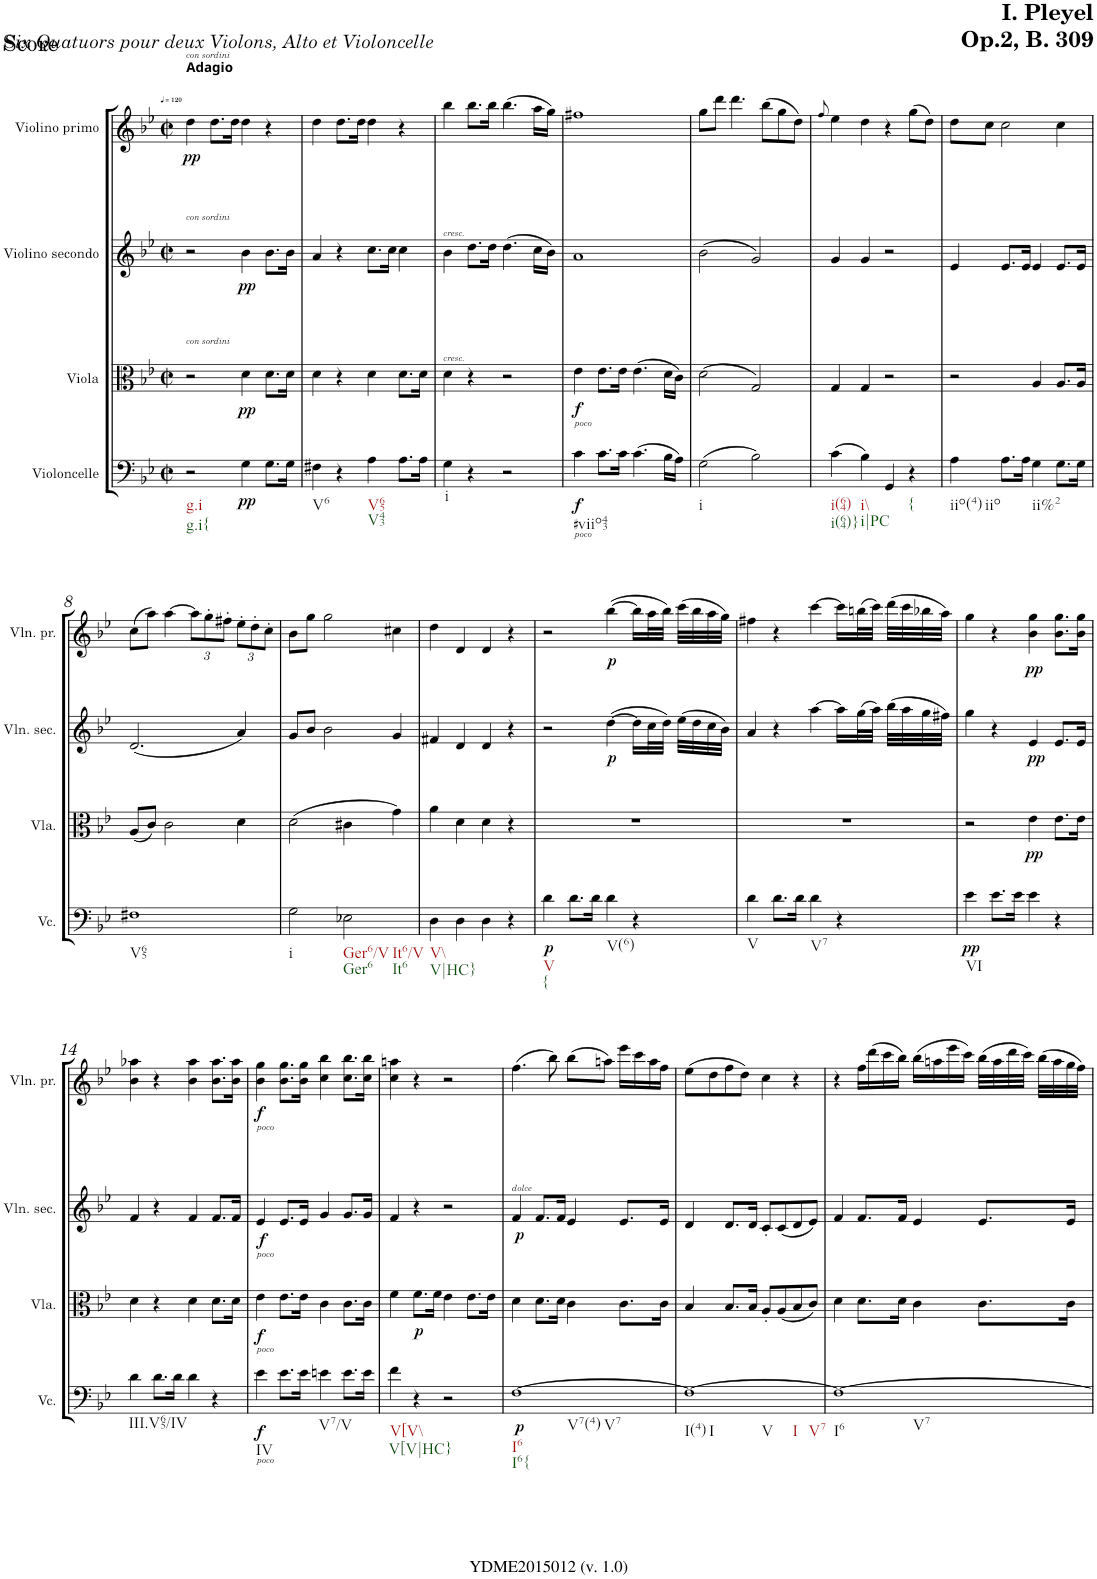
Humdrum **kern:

**kern	**dynam	**kern	**dynam	**kern	**dynam	**kern	**dynam
*part4	*part4	*part3	*part3	*part2	*part2	*part1	*part1
*staff4	*staff4	*staff3	*staff3	*staff2	*staff2	*staff1	*staff1
*I"Violoncelle	*	*I"Viola	*	*I"Violino secondo	*	*I"Violino primo	*
*I'Vc.	*	*I'Vla.	*	*I'Vln. sec.	*	*I'Vln. pr.	*
*clefF4	*	*clefC3	*	*clefG2	*	*clefG2	*
*k[b-e-]	*	*k[b-e-]	*	*k[b-e-]	*	*k[b-e-]	*
*B-:	*	*B-:	*	*B-:	*	*B-:	*
*M2/2	*	*M2/2	*	*M2/2	*	*M2/2	*
*met(c|)	*	*met(c|)	*	*met(c|)	*	*met(c|)	*
*MM120	*	*MM120	*	*MM120	*	*MM120	*
=1	=1	=1	=1	=1	=1	=1	=1
!	!	!	!	!	!	!LO:TX:a:B:t=Adagio	!
!	!	!	!	!	!	!LO:TX:a:i:t=con sordini	!
!	!	!	!	!LO:TX:a:i:t=con sordini	!	!	!
!	!	!LO:TX:a:i:t=con sordini	!	!	!	!	!
!LO:TX:b:t=g.i	!	!	!	!	!	!	!
!LO:TX:b:t=g.i{	!	!	!	!	!	!	!
!	!	!	!	!	!	!	!LO:DY:b
2r	.	2r	.	2r	.	4dd\	pp
.	.	.	.	.	.	8.dd\L	.
.	.	.	.	.	.	16dd\Jk	.
!	!LO:DY:b	!	!LO:DY:b	!	!LO:DY:b	!	!
4G\	pp	4d\	pp	4b-\	pp	4dd\	.
8.G\L	.	8.d\L	.	8.b-\L	.	4r	.
16G\Jk	.	16d\Jk	.	16b-\Jk	.	.	.
=2	=2	=2	=2	=2	=2	=2	=2
!LO:TX:b:t=V6	!	!	!	!	!	!	!
4F#X\	.	4d\	.	4a/	.	4dd\	.
4r	.	4r	.	4r	.	8.dd\L	.
.	.	.	.	.	.	16dd\Jk	.
!LO:TX:b:t=V65	!	!	!	!	!	!	!
!LO:TX:b:t=V43	!	!	!	!	!	!	!
4A\	.	4d\	.	8.cc\L	.	4dd\	.
.	.	.	.	16cc\Jk	.	.	.
8.A\L	.	8.d\L	.	4cc\	.	4r	.
16A\Jk	.	16d\Jk	.	.	.	.	.
=3	=3	=3	=3	=3	=3	=3	=3
!	!	!	!	!	!	!LO:TX:b:i:t=cresc.	!
!	!	!	!	!LO:TX:b:i:t=cresc.	!	!	!
!LO:TX:b:t=i	!	!	!	!	!	!	!
4G\	.	4d\	.	4b-\	.	4bb-\	.
4r	.	4r	.	8.dd\L	.	8.bb-\L	.
.	.	.	.	16dd\Jk	.	16bb-\Jk	.
2r	.	2r	.	(>4.dd\	.	(>4.bb-\	.
.	.	.	.	16cc\LL	.	16aa\LL	.
.	.	.	.	16b-\JJ)	.	16gg\JJ)	.
=4	=4	=4	=4	=4	=4	=4	=4
!	!	!LO:TX:b:i:t=poco	!	!	!	!	!
!LO:TX:b:i:t=poco	!	!	!	!	!	!	!
!LO:TX:b:t=#viio43	!	!	!	!	!	!	!
!	!LO:DY:b	!	!LO:DY:b	!	!	!	!
4c\	f	4e-\	f	1a	.	1ff#X	.
8.c\L	.	8.e-\L	.	.	.	.	.
16c\Jk	.	16e-\Jk	.	.	.	.	.
(>4.c\	.	(>4.e-\	.	.	.	.	.
16B-\LL	.	16d\LL	.	.	.	.	.
16A\JJ)	.	16c\JJ)	.	.	.	.	.
=5	=5	=5	=5	=5	=5	=5	=5
!LO:TX:b:t=i	!	!	!	!	!	!	!
(>2G\	.	(>2d\	.	(>2b-\	.	8gg\L	.
.	.	.	.	.	.	8ddd\J	.
.	.	.	.	.	.	4.ddd\	.
2B-\)	.	2G/)	.	2g/)	.	.	.
.	.	.	.	.	.	(>8bb-\L	.
.	.	.	.	.	.	8gg\	.
.	.	.	.	.	.	8dd\J)	.
=6	=6	=6	=6	=6	=6	=6	=6
.	.	.	.	.	.	8qff/	.
!LO:TX:b:t=i(64)	!	!	!	!	!	!	!
!LO:TX:b:t=i(64)}	!	!	!	!	!	!	!
(>4c\	.	4G/	.	4g/	.	4ee-\	.
!LO:TX:b:t=i\\	!	!	!	!	!	!	!
!LO:TX:b:t=i|PC	!	!	!	!	!	!	!
4B-\)	.	4G/	.	4g/	.	4dd\	.
4GG/	.	2r	.	2r	.	4r	.
!LO:TX:b:t={	!	!	!	!	!	!	!
4r	.	.	.	.	.	(>8gg\L	.
.	.	.	.	.	.	8dd\J)	.
=7	=7	=7	=7	=7	=7	=7	=7
!LO:TX:b:t=iio(4)	!	!	!	!	!	!	!
!LO:TX:b:t=iio	!	!	!	!	!	!	!
4A\	.	2r	.	4e-/	.	8dd\L	.
.	.	.	.	.	.	8cc\J	.
8.A\L	.	.	.	8.e-/L	.	2cc\	.
16A\Jk	.	.	.	16e-/Jk	.	.	.
!LO:TX:b:t=ii%2	!	!	!	!	!	!	!
4G\	.	4A/	.	4e-/	.	.	.
8.G\L	.	8.A/L	.	8.e-/L	.	4cc\	.
16G\Jk	.	16A/Jk	.	16e-/Jk	.	.	.
!!LO:LB:g=z
=8	=8	=8	=8	=8	=8	=8	=8
!LO:TX:b:t=V65	!	!	!	!	!	!	!
1F#X	.	(<8A/L	.	(<2.d/	.	(>8cc\L	.
.	.	8c/J)	.	.	.	8aa\J)	.
.	.	2c\	.	.	.	[4aa\	.
*	*	*	*	*	*	*Xbrackettup	*
.	.	.	.	.	.	12aa\L]	.
.	.	.	.	.	.	12gg'\	.
.	.	.	.	.	.	12ff#X'\J	.
.	.	4d\	.	4a/)	.	12ee-'\L	.
.	.	.	.	.	.	12dd'\	.
.	.	.	.	.	.	12cc'\J	.
=9	=9	=9	=9	=9	=9	=9	=9
!LO:TX:b:t=i	!	!	!	!	!	!	!
2G\	.	(>2d\	.	8g/L	.	8b-\L	.
.	.	.	.	8b-/J	.	8gg\J	.
.	.	.	.	2b-\	.	2gg\	.
!LO:TX:b:t=Ger6/V	!	!	!	!	!	!	!
!LO:TX:b:t=Ger6	!	!	!	!	!	!	!
!LO:TX:b:t=It6/V	!	!	!	!	!	!	!
!LO:TX:b:t=It6	!	!	!	!	!	!	!
2E-X\	.	4c#X\	.	.	.	.	.
.	.	4g\)	.	4g/	.	4cc#X\	.
=10	=10	=10	=10	=10	=10	=10	=10
!LO:TX:b:t=V\\	!	!	!	!	!	!	!
!LO:TX:b:t=V|HC}	!	!	!	!	!	!	!
4D\	.	4a\	.	4f#X/	.	4dd\	.
4D\	.	4d\	.	4d/	.	4d/	.
4D\	.	4d\	.	4d/	.	4d/	.
4r	.	4r	.	4r	.	4r	.
=11	=11	=11	=11	=11	=11	=11	=11
!LO:TX:b:t=V	!	!	!	!	!	!	!
!LO:TX:b:t={	!	!	!	!	!	!	!
!	!LO:DY:b	!	!	!	!	!	!
4d\	p	1r	.	2r	.	2r	.
8.d\L	.	.	.	.	.	.	.
16d\Jk	.	.	.	.	.	.	.
!LO:TX:b:t=V(6)	!	!	!	!	!	!	!
!	!	!	!	!	!LO:DY:b	!	!LO:DY:b
4d\	.	.	.	(>[4dd\	p	(>[4bb-\	p
4r	.	.	.	16dd\LL]	.	16bb-\LL]	.
.	.	.	.	32cc\L	.	32aa\L	.
.	.	.	.	32dd\JJJ)	.	32bb-\JJJ)	.
.	.	.	.	(>32ee-\LLL	.	(>32ccc\LLL	.
.	.	.	.	32dd\	.	32bb-\	.
.	.	.	.	32cc\	.	32aa\	.
.	.	.	.	32b-\JJJ)	.	32gg\JJJ)	.
=12	=12	=12	=12	=12	=12	=12	=12
!LO:TX:b:t=V	!	!	!	!	!	!	!
4d\	.	1r	.	4a/	.	4ff#X\	.
8.d\L	.	.	.	4r	.	4r	.
16d\Jk	.	.	.	.	.	.	.
!LO:TX:b:t=V7	!	!	!	!	!	!	!
4d\	.	.	.	[4aa\	.	[4ccc\	.
4r	.	.	.	16aa\LL]	.	16ccc\LL]	.
.	.	.	.	(>32gg\L	.	(>32bbn\L	.
.	.	.	.	32aa\JJJ)	.	32ccc\JJJ)	.
.	.	.	.	(>32bb-\LLL	.	(>32ddd\LLL	.
.	.	.	.	32aa\	.	32ccc\	.
.	.	.	.	32gg\	.	32bb-X\	.
.	.	.	.	32ff#X\JJJ)	.	32aa\JJJ)	.
=13	=13	=13	=13	=13	=13	=13	=13
!LO:TX:b:t=VI	!	!	!	!	!	!	!
!	!LO:DY:b	!	!	!	!	!	!
4e-\	pp	2r	.	4gg\	.	4gg\	.
8.e-\L	.	.	.	4r	.	4r	.
16e-\Jk	.	.	.	.	.	.	.
!	!	!	!LO:DY:b	!	!LO:DY:b	!	!LO:DY:b
4e-\	.	4e-\	pp	4e-/	pp	4b-\ 4gg\	pp
4r	.	8.e-\L	.	8.e-/L	.	8.b-\ 8.gg\L	.
.	.	16e-\Jk	.	16e-/Jk	.	16b-\ 16gg\Jk	.
!!LO:LB:g=z
=14	=14	=14	=14	=14	=14	=14	=14
!LO:TX:b:t=III.V65/IV	!	!	!	!	!	!	!
4d\	.	4d\	.	4f/	.	4b-\ 4aa-X\	.
8.d\L	.	4r	.	4r	.	4r	.
16d\Jk	.	.	.	.	.	.	.
4d\	.	4d\	.	4f/	.	4b-\ 4aa-\	.
4r	.	8.d\L	.	8.f/L	.	8.b-\ 8.aa-\L	.
.	.	16d\Jk	.	16f/Jk	.	16b-\ 16aa-\Jk	.
=15	=15	=15	=15	=15	=15	=15	=15
!	!	!	!	!	!	!LO:TX:b:i:t=poco	!
!	!	!	!	!LO:TX:b:i:t=poco	!	!	!
!	!	!LO:TX:b:i:t=poco	!	!	!	!	!
!LO:TX:b:i:t=poco	!	!	!	!	!	!	!
!LO:TX:b:t=IV	!	!	!	!	!	!	!
!	!LO:DY:b	!	!LO:DY:b	!	!LO:DY:b	!	!LO:DY:b
4e-\	f	4e-\	f	4e-/	f	4b-\ 4gg\	f
8.e-\L	.	8.e-\L	.	8.e-/L	.	8.b-\ 8.gg\L	.
16e-\Jk	.	16e-\Jk	.	16e-/Jk	.	16b-\ 16gg\Jk	.
!LO:TX:b:t=V7/V	!	!	!	!	!	!	!
4en\	.	4c\	.	4g/	.	4cc\ 4bb-\	.
8.e\L	.	8.c\L	.	8.g/L	.	8.cc\ 8.bb-\L	.
16e\Jk	.	16c\Jk	.	16g/Jk	.	16cc\ 16bb-\Jk	.
=16	=16	=16	=16	=16	=16	=16	=16
!LO:TX:b:t=V[V\\	!	!	!	!	!	!	!
!LO:TX:b:t=V[V|HC}	!	!	!	!	!	!	!
4f\	.	4f\	.	4f/	.	4cc\ 4aan\	.
!	!	!	!LO:DY:b	!	!	!	!
4r	.	8.f\L	p	4r	.	4r	.
.	.	16f\Jk	.	.	.	.	.
2r	.	4e-\	.	2r	.	2r	.
.	.	8.e-\L	.	.	.	.	.
.	.	16e-\Jk	.	.	.	.	.
=17	=17	=17	=17	=17	=17	=17	=17
!	!	!	!	!	!	!LO:TX:b:i:t=dolce	!
!LO:TX:b:t=I6	!	!	!	!	!	!	!
!LO:TX:b:t=I6{	!	!	!	!	!	!	!
!LO:TX:b:t=V7(4)	!	!	!	!	!	!	!
!LO:TX:b:t=V7	!	!	!	!	!	!	!
!	!LO:DY:b	!	!	!	!LO:DY:b	!	!
[1F	p	4d\	.	4f/	p	(>4.ff\	.
.	.	8.d\L	.	8.f/L	.	.	.
.	.	.	.	.	.	8bb-\)	.
.	.	16d\Jk	.	16f/Jk	.	.	.
.	.	4c\	.	4e-/	.	(>8bb-\L	.
.	.	.	.	.	.	8aan\J)	.
.	.	8.c\L	.	8.e-/L	.	16eee-\LL	.
.	.	.	.	.	.	16ccc\	.
.	.	.	.	.	.	16aa\	.
.	.	16c\Jk	.	16e-/Jk	.	16ff\JJ	.
=18	=18	=18	=18	=18	=18	=18	=18
!LO:TX:b:t=I(4)	!	!	!	!	!	!	!
!LO:TX:b:t=I	!	!	!	!	!	!	!
!LO:TX:b:t=V	!	!	!	!	!	!	!
!LO:TX:b:t=I	!	!	!	!	!	!	!
!LO:TX:b:t=V7	!	!	!	!	!	!	!
1F_	.	4B-/	.	4d/	.	(>8ee-\L	.
.	.	.	.	.	.	8dd\	.
.	.	8.B-/L	.	8.d/L	.	8ff\	.
.	.	.	.	.	.	8dd\J)	.
.	.	16B-/Jk	.	16d/Jk	.	.	.
.	.	8A'/L	.	8c'/L	.	4cc\	.
.	.	(<8A/	.	(<8c/	.	.	.
.	.	8B-/	.	8d/	.	4r	.
.	.	8c/J)	.	8e-/J)	.	.	.
=19	=19	=19	=19	=19	=19	=19	=19
!LO:TX:b:t=I6	!	!	!	!	!	!	!
!LO:TX:b:t=V7	!	!	!	!	!	!	!
1F_	.	4d\	.	4f/	.	4r	.
.	.	8.d\L	.	8.f/L	.	16ff\LL	.
.	.	.	.	.	.	(>16ddd\	.
.	.	.	.	.	.	16ccc\	.
.	.	16d\Jk	.	16f/Jk	.	16bb-\JJ)	.
.	.	4c\	.	4e-/	.	(>16bb-\LL	.
.	.	.	.	.	.	16aan\	.
.	.	.	.	.	.	16eee-\	.
.	.	.	.	.	.	16ccc\JJ)	.
.	.	8.c\L	.	8.e-/L	.	(>32bb-\LLL	.
.	.	.	.	.	.	32aa\	.
.	.	.	.	.	.	32ddd\	.
.	.	.	.	.	.	32ccc\JJJ)	.
.	.	.	.	.	.	(>32bb-\LLL	.
.	.	.	.	.	.	32aa\	.
.	.	16c\Jk	.	16e-/Jk	.	32gg\	.
.	.	.	.	.	.	32ff\JJJ)	.
=	=	=	=	=	=	=	=
*-	*-	*-	*-	*-	*-	*-	*-
